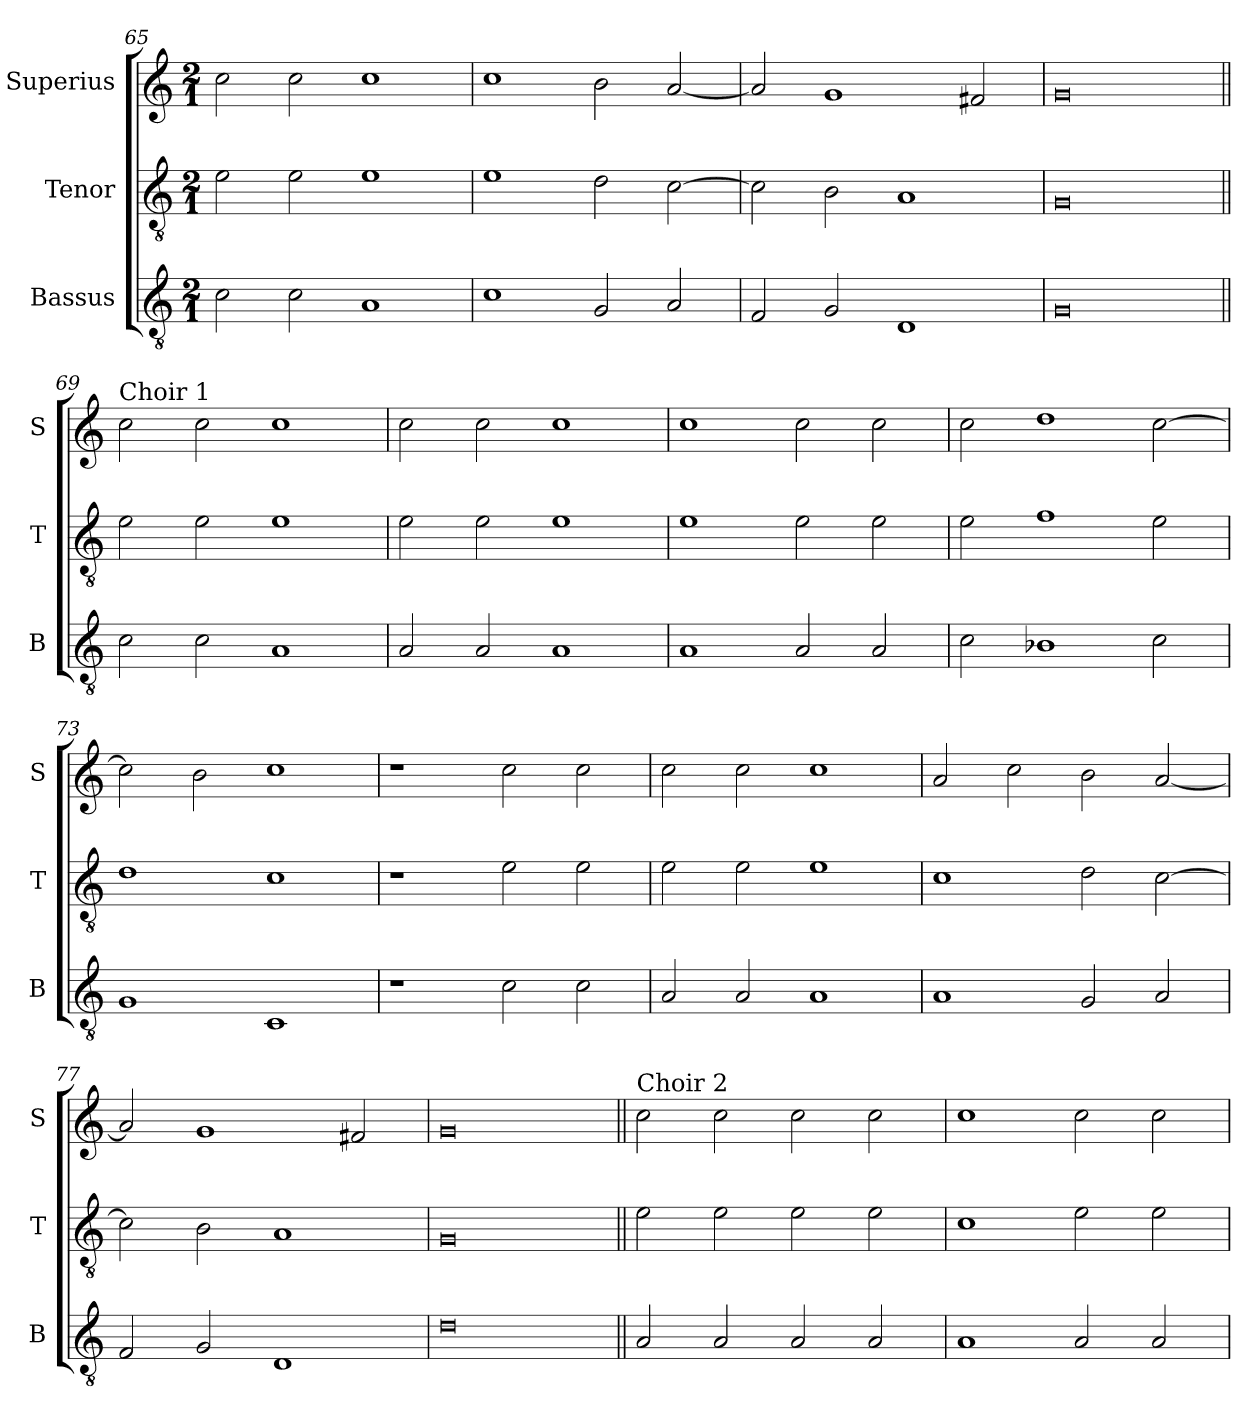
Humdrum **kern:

**kern	**kern	**kern
*part3	*part2	*part1
*staff3	*staff2	*staff1
*I"Bassus	*I"Tenor	*I"Superius
*I'B	*I'T	*I'S
*clefGv2	*clefGv2	*clefG2
*k[]	*k[]	*k[]
*M2/1	*M2/1	*M2/1
=65	=65	=65
2c\	2e\	2cc\
2c\	2e\	2cc\
1A	1e	1cc
=66	=66	=66
1c	1e	1cc
2G/	2d\	2b\
2A/	[2c\	[2a/
=67	=67	=67
2F/	2c\]	2a/]
2G/	2B\	1g
1D	1A	.
.	.	2f#X/
=68	=68	=68
0G	0G	0g
=69||	=69||	=69||
!	!	!LO:TX:a:t=Choir 1
2c\	2e\	2cc\
2c\	2e\	2cc\
1A	1e	1cc
=70	=70	=70
2A/	2e\	2cc\
2A/	2e\	2cc\
1A	1e	1cc
=71	=71	=71
1A	1e	1cc
2A/	2e\	2cc\
2A/	2e\	2cc\
=72	=72	=72
2c\	2e\	2cc\
1B-X	1f	1dd
2c\	2e\	[2cc\
=73	=73	=73
1G	1d	2cc\]
.	.	2b\
1C	1c	1cc
=74	=74	=74
1r	1r	1r
2c\	2e\	2cc\
2c\	2e\	2cc\
=75	=75	=75
2A/	2e\	2cc\
2A/	2e\	2cc\
1A	1e	1cc
=76	=76	=76
1A	1c	2a/
.	.	2cc\
2G/	2d\	2b\
2A/	[2c\	[2a/
=77	=77	=77
2F/	2c\]	2a/]
2G/	2B\	1g
1D	1A	.
.	.	2f#X/
=78	=78	=78
0d	0G	0g
=79||	=79||	=79||
!	!	!LO:TX:a:t=Choir 2
2A/	2e\	2cc\
2A/	2e\	2cc\
2A/	2e\	2cc\
2A/	2e\	2cc\
=80	=80	=80
1A	1c	1cc
2A/	2e\	2cc\
2A/	2e\	2cc\
=	=	=
*-	*-	*-
